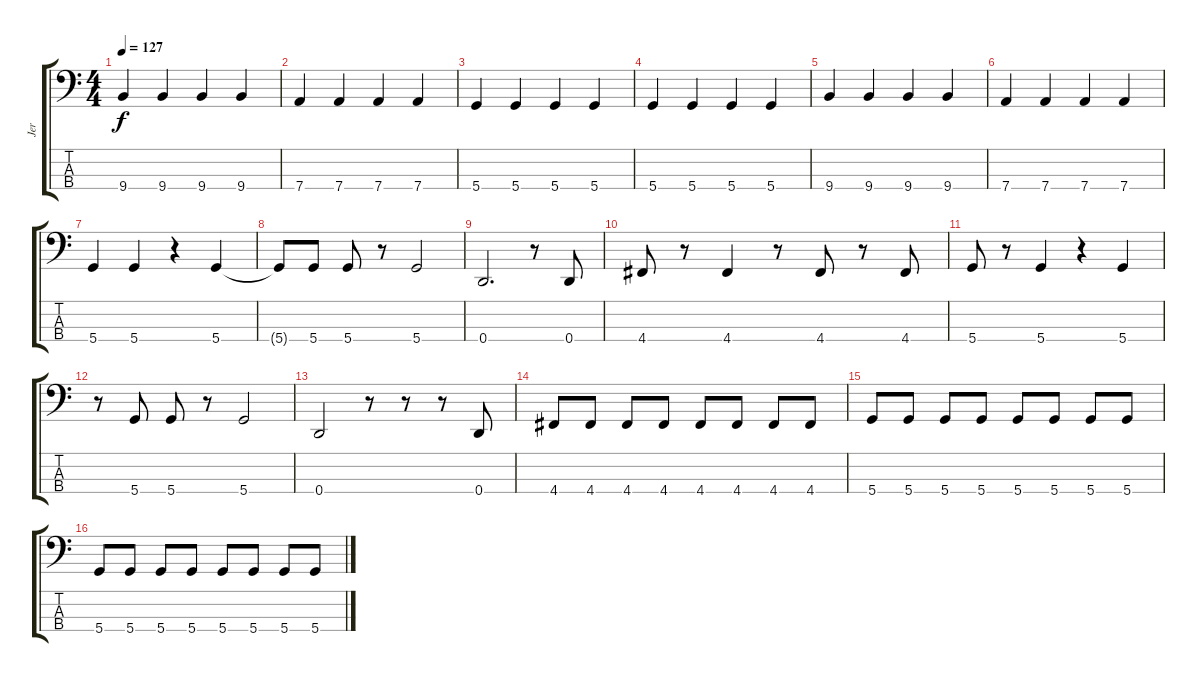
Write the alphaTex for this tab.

\track ("Jer" "Jer") {instrument electricbassfinger}
\staff {score tabs}
\tuning (G2 D2 A1 D1) {hide}
\ts (4 4)
\tempo 127
\clef f4
\ks c
9.4.4{dy f} 9.4.4 9.4.4 9.4.4 |
7.4.4 7.4.4 7.4.4 7.4.4 |
5.4.4 5.4.4 5.4.4 5.4.4 |
5.4.4 5.4.4 5.4.4 5.4.4 |
9.4.4 9.4.4 9.4.4 9.4.4 |
7.4.4 7.4.4 7.4.4 7.4.4 |
5.4.4 5.4.4 r.4 5.4.4 |
5.4{t}.8 5.4.8 5.4.8 r.8 5.4.2 |
0.4.2{d} r.8 0.4.8 |
4.4.8 r.8 4.4.4 r.8 4.4.8 r.8 4.4.8 |
5.4.8 r.8 5.4.4 r.4 5.4.4 |
r.8 5.4.8 5.4.8 r.8 5.4.2 |
0.4.2 r.8 r.8 r.8 0.4.8 |
4.4.8 4.4.8 4.4.8 4.4.8 4.4.8 4.4.8 4.4.8 4.4.8 |
5.4.8 5.4.8 5.4.8 5.4.8 5.4.8 5.4.8 5.4.8 5.4.8 |
5.4.8 5.4.8 5.4.8 5.4.8 5.4.8 5.4.8 5.4.8 5.4.8
